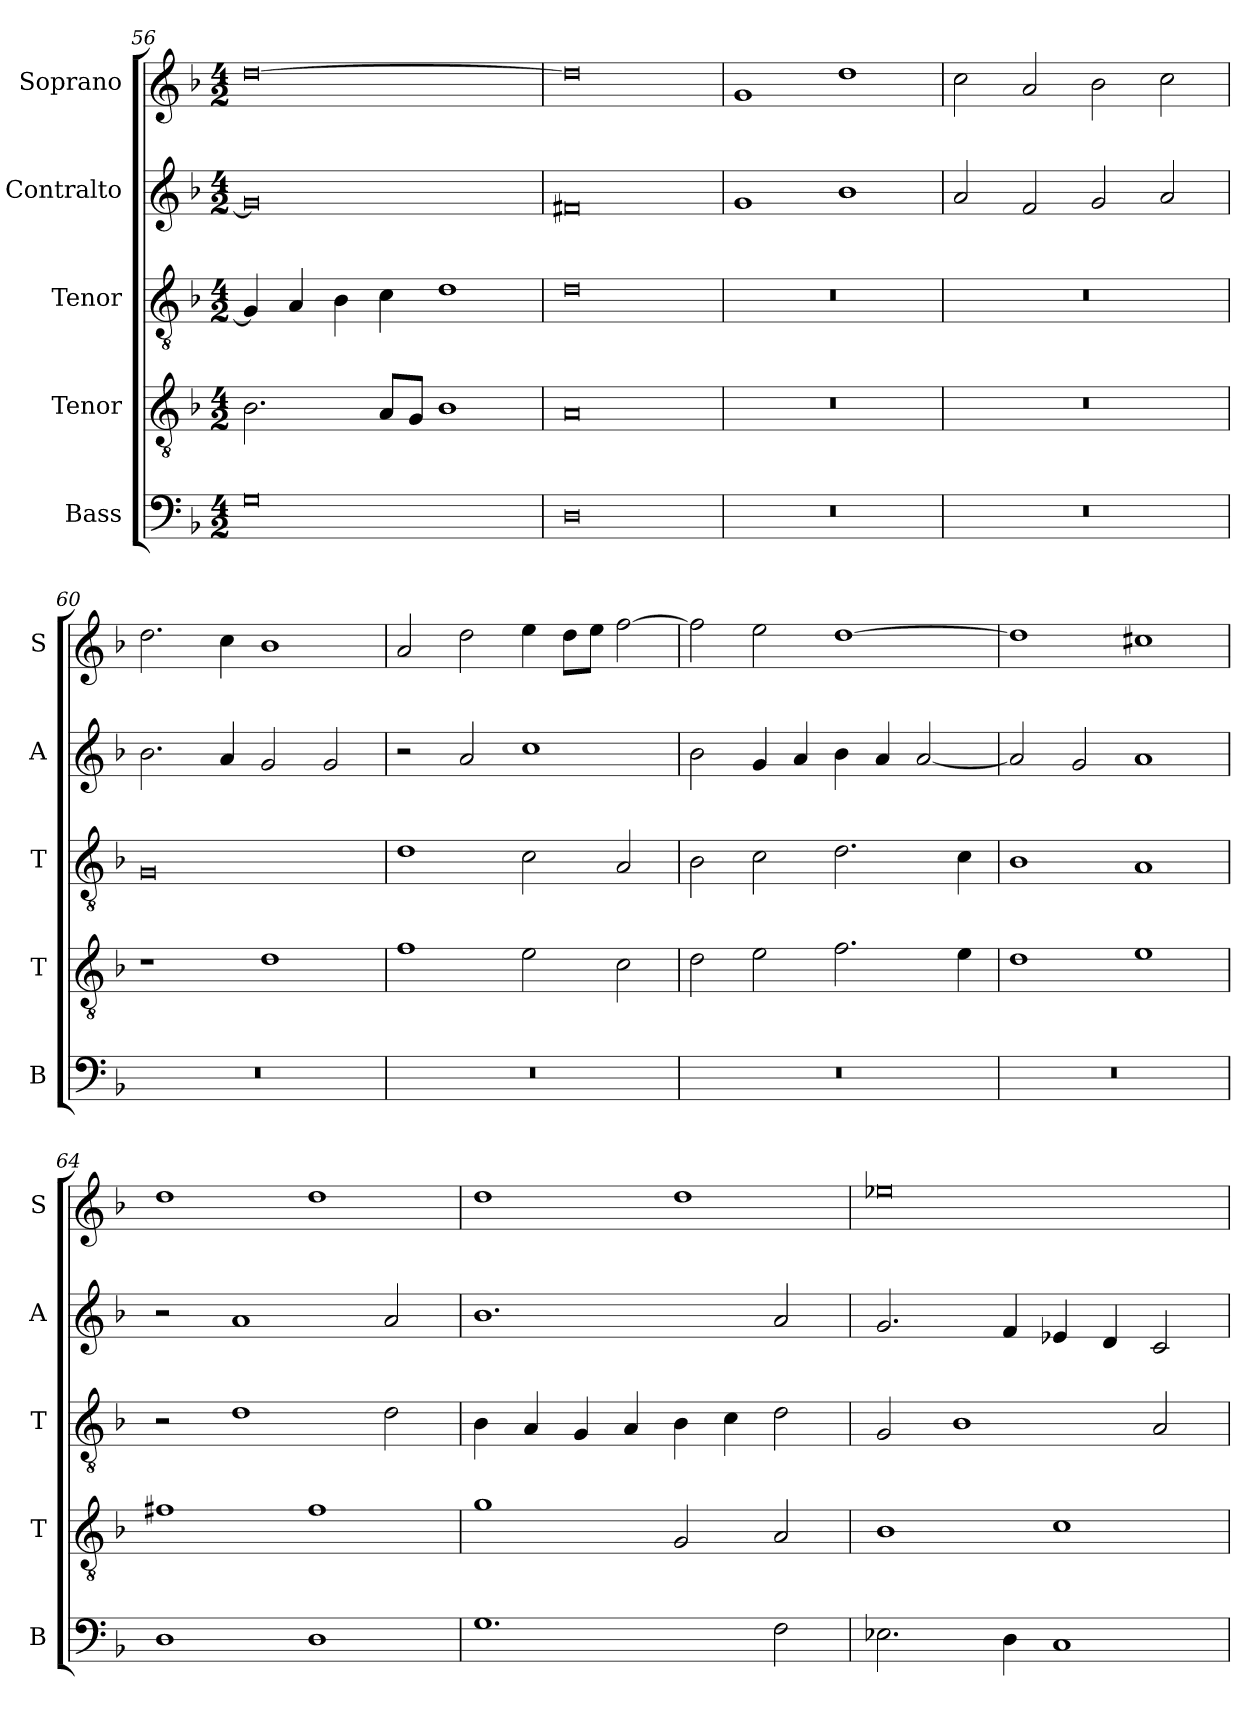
**kern	**kern	**kern	**kern	**kern
*part5	*part4	*part3	*part2	*part1
*staff5	*staff4	*staff3	*staff2	*staff1
*I"Bass	*I"Tenor	*I"Tenor	*I"Contralto	*I"Soprano
*I'B	*I'T	*I'T	*I'A	*I'S
*clefF4	*clefGv2	*clefGv2	*clefG2	*clefG2
*k[b-]	*k[b-]	*k[b-]	*k[b-]	*k[b-]
*G:dor	*G:dor	*G:dor	*G:dor	*G:dor
*M4/2	*M4/2	*M4/2	*M4/2	*M4/2
=56	=56	=56	=56	=56
0G	2.B-	4G]	0g]	[0dd
.	.	4A	.	.
.	.	4B-	.	.
.	8A/L	4c	.	.
.	8G/J	.	.	.
.	1B-	1d	.	.
=57	=57	=57	=57	=57
0D	0A	0d	0f#X	0dd]
=58	=58	=58	=58	=58
0r	0r	0r	1g	1g
.	.	.	1b-	1dd
=59	=59	=59	=59	=59
0r	0r	0r	2a	2cc
.	.	.	2f	2a
.	.	.	2g	2b-
.	.	.	2a	2cc
=60	=60	=60	=60	=60
0r	1r	0G	2.b-	2.dd
.	.	.	4a	4cc
.	1d	.	2g	1b-
.	.	.	2g	.
=61	=61	=61	=61	=61
0r	1f	1d	2r	2a
.	.	.	2a	2dd
.	2e	2c	1cc	4ee
.	.	.	.	8dd\L
.	.	.	.	8ee\J
.	2c	2A	.	[2ff
=62	=62	=62	=62	=62
0r	2d	2B-	2b-	2ff]
.	2e	2c	4g	2ee
.	.	.	4a	.
.	2.f	2.d	4b-	[1dd
.	.	.	4a	.
.	.	.	[2a	.
.	4e	4c	.	.
=63	=63	=63	=63	=63
0r	1d	1B-	2a]	1dd]
.	.	.	2g	.
.	1e	1A	1a	1cc#X
=64	=64	=64	=64	=64
1D	1f#X	2r	2r	1dd
.	.	1d	1a	.
1D	1f#	.	.	1dd
.	.	2d	2a	.
=65	=65	=65	=65	=65
1.G	1g	4B-	1.b-	1dd
.	.	4A	.	.
.	.	4G	.	.
.	.	4A	.	.
.	2G	4B-	.	1dd
.	.	4c	.	.
2F	2A	2d	2a	.
=66	=66	=66	=66	=66
2.E-X	1B-	2G	2.g	0ee-X
.	.	1B-	.	.
4D	.	.	4f	.
1C	1c	.	4e-X	.
.	.	.	4d	.
.	.	2A	2c	.
=	=	=	=	=
*-	*-	*-	*-	*-
